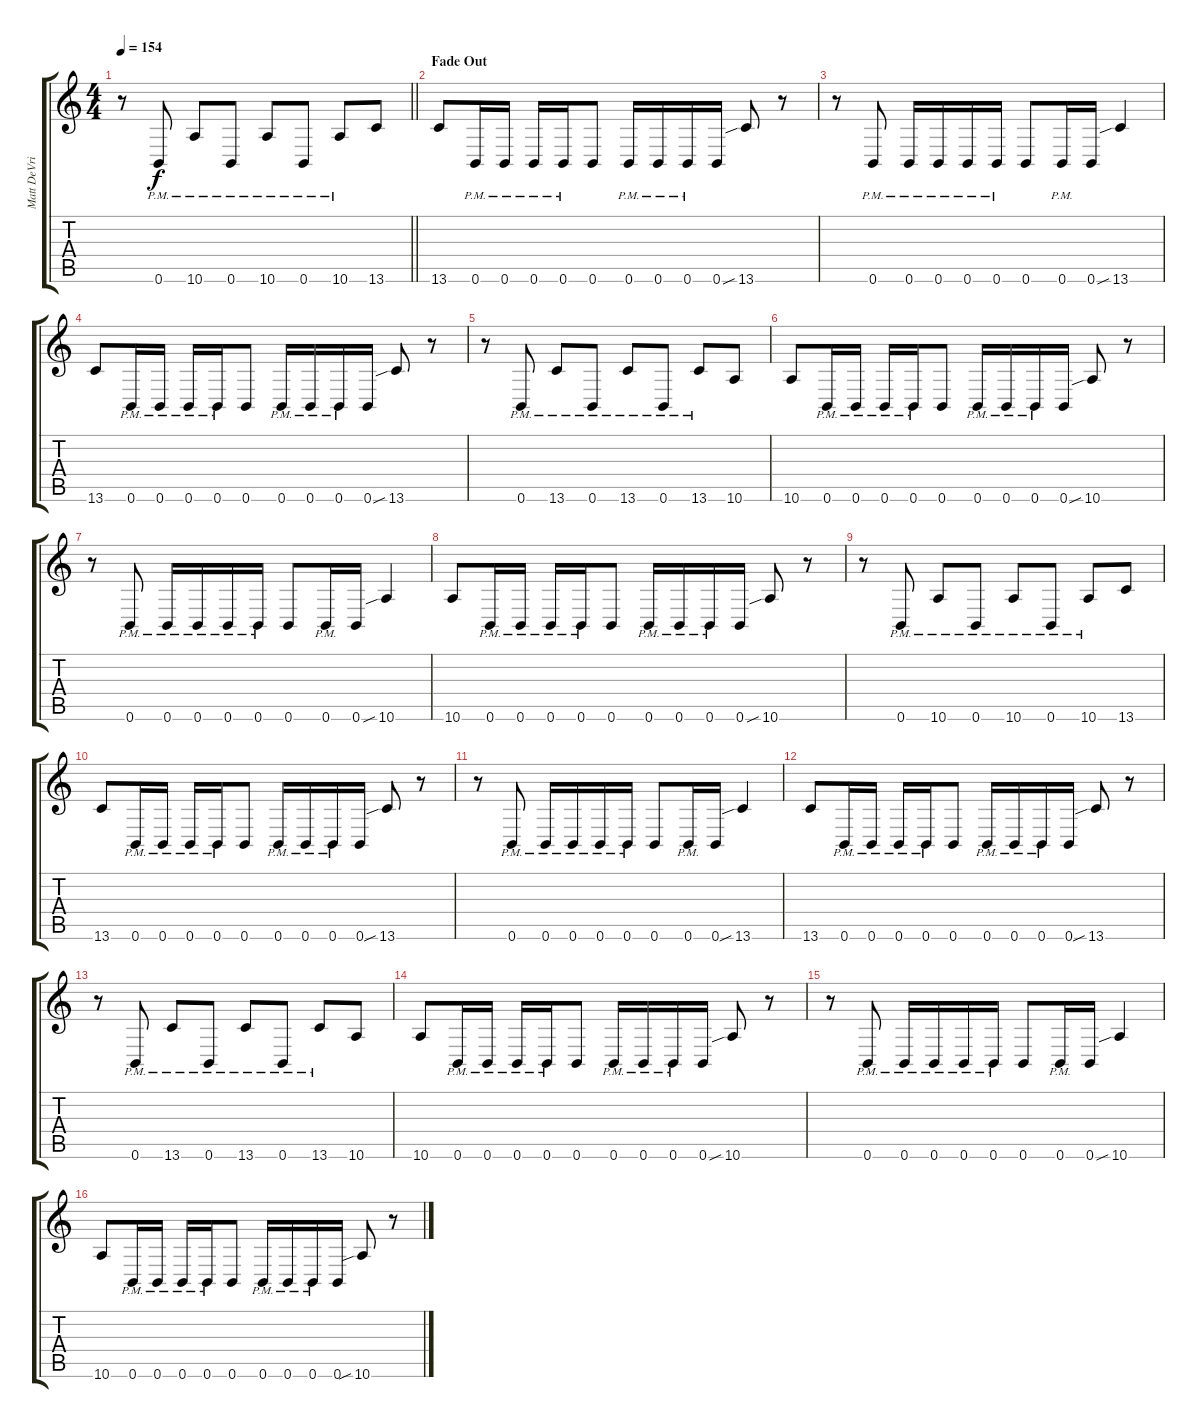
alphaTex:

\track ("Matt DeVries" "Matt DeVri") {instrument distortionguitar}
\staff {score tabs}
\tuning (Db4 Ab3 E3 B2 Gb2 B1) {hide}
\ts (4 4)
\tempo 154
\clef g2
\barLineRight lightlight
\ks c
r.8{dy f} 0.6{pm}.8 10.6{pm}.8 0.6{pm}.8 10.6{pm}.8 0.6{pm}.8 10.6{pm}.8 13.6.8 |
\section ("" "Fade Out")
13.6.8{volume 10} 0.6{pm}.16 0.6{pm}.16 0.6{pm}.16 0.6{pm}.16 0.6.8 0.6{pm}.16 0.6{pm}.16 0.6{pm}.16 0.6.16 13.6{sib}.8 r.8 |
r.8 0.6{pm}.8 0.6{pm}.16 0.6{pm}.16 0.6{pm}.16 0.6{pm}.16 0.6.8 0.6{pm}.16 0.6.16 13.6{sib}.4 |
13.6.8 0.6{pm}.16 0.6{pm}.16 0.6{pm}.16 0.6{pm}.16 0.6.8 0.6{pm}.16 0.6{pm}.16 0.6{pm}.16 0.6.16 13.6{sib}.8 r.8 |
r.8 0.6{pm}.8 13.6{pm}.8 0.6{pm}.8 13.6{pm}.8 0.6{pm}.8 13.6{pm}.8 10.6.8 |
10.6.8{volume 6} 0.6{pm}.16 0.6{pm}.16 0.6{pm}.16 0.6{pm}.16 0.6.8 0.6{pm}.16 0.6{pm}.16 0.6{pm}.16 0.6.16 10.6{sib}.8 r.8 |
r.8 0.6{pm}.8 0.6{pm}.16 0.6{pm}.16 0.6{pm}.16 0.6{pm}.16 0.6.8 0.6{pm}.16 0.6.16 10.6{sib}.4 |
10.6.8 0.6{pm}.16 0.6{pm}.16 0.6{pm}.16 0.6{pm}.16 0.6.8 0.6{pm}.16 0.6{pm}.16 0.6{pm}.16 0.6.16 10.6{sib}.8 r.8 |
r.8 0.6{pm}.8 10.6{pm}.8 0.6{pm}.8 10.6{pm}.8 0.6{pm}.8 10.6{pm}.8 13.6.8 |
13.6.8{volume 2} 0.6{pm}.16 0.6{pm}.16 0.6{pm}.16 0.6{pm}.16 0.6.8 0.6{pm}.16 0.6{pm}.16 0.6{pm}.16 0.6.16 13.6{sib}.8 r.8 |
r.8 0.6{pm}.8 0.6{pm}.16 0.6{pm}.16 0.6{pm}.16 0.6{pm}.16 0.6.8 0.6{pm}.16 0.6.16 13.6{sib}.4 |
13.6.8 0.6{pm}.16 0.6{pm}.16 0.6{pm}.16 0.6{pm}.16 0.6.8 0.6{pm}.16 0.6{pm}.16 0.6{pm}.16 0.6.16 13.6{sib}.8 r.8 |
r.8 0.6{pm}.8 13.6{pm}.8 0.6{pm}.8 13.6{pm}.8 0.6{pm}.8 13.6{pm}.8 10.6.8 |
10.6.8{volume 0} 0.6{pm}.16 0.6{pm}.16 0.6{pm}.16 0.6{pm}.16 0.6.8 0.6{pm}.16 0.6{pm}.16 0.6{pm}.16 0.6.16 10.6{sib}.8 r.8 |
r.8 0.6{pm}.8 0.6{pm}.16 0.6{pm}.16 0.6{pm}.16 0.6{pm}.16 0.6.8 0.6{pm}.16 0.6.16 10.6{sib}.4 |
10.6.8 0.6{pm}.16 0.6{pm}.16 0.6{pm}.16 0.6{pm}.16 0.6.8 0.6{pm}.16 0.6{pm}.16 0.6{pm}.16 0.6.16 10.6{sib}.8 r.8
